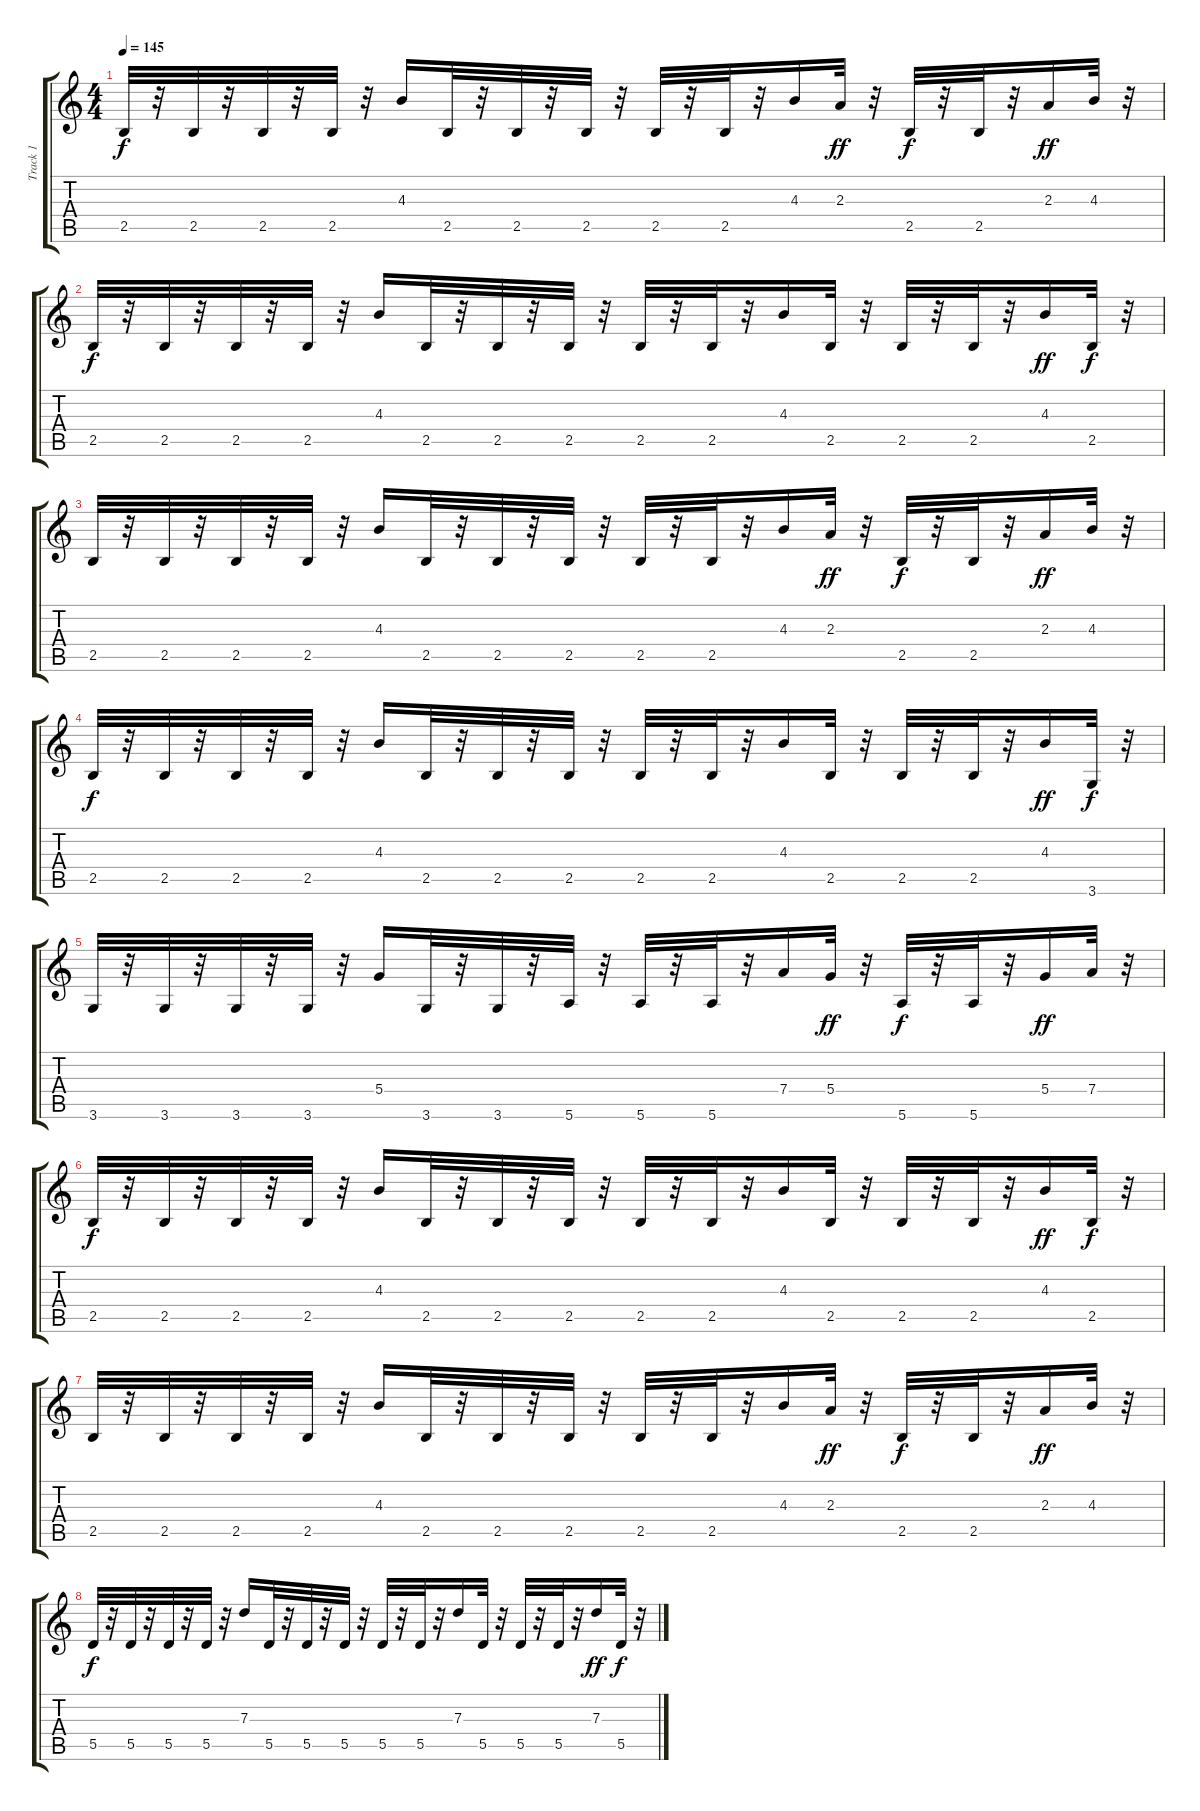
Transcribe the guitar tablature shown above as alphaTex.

\track ("Track 1" "Track 1") {instrument distortionguitar}
\staff {score tabs}
\tuning (E4 B3 G3 D3 A2 E2) {hide}
\ts (4 4)
\tempo 145
\clef g2
\ks c
2.5.32{dy f} r.32 2.5.32 r.32 2.5.32 r.32 2.5.32 r.32 4.3.16 2.5.32 r.32 2.5.32 r.32 2.5.32 r.32 2.5.32 r.32 2.5.32 r.32 4.3.16 2.3.32{dy ff} r.32 2.5.32{dy f} r.32 2.5.32 r.32 2.3.16{dy ff} 4.3.32 r.32 |
2.5.32{dy f} r.32 2.5.32 r.32 2.5.32 r.32 2.5.32 r.32 4.3.16 2.5.32 r.32 2.5.32 r.32 2.5.32 r.32 2.5.32 r.32 2.5.32 r.32 4.3.16 2.5.32 r.32 2.5.32 r.32 2.5.32 r.32 4.3.16{dy ff} 2.5.32{dy f} r.32 |
2.5.32 r.32 2.5.32 r.32 2.5.32 r.32 2.5.32 r.32 4.3.16 2.5.32 r.32 2.5.32 r.32 2.5.32 r.32 2.5.32 r.32 2.5.32 r.32 4.3.16 2.3.32{dy ff} r.32 2.5.32{dy f} r.32 2.5.32 r.32 2.3.16{dy ff} 4.3.32 r.32 |
2.5.32{dy f} r.32 2.5.32 r.32 2.5.32 r.32 2.5.32 r.32 4.3.16 2.5.32 r.32 2.5.32 r.32 2.5.32 r.32 2.5.32 r.32 2.5.32 r.32 4.3.16 2.5.32 r.32 2.5.32 r.32 2.5.32 r.32 4.3.16{dy ff} 3.6.32{dy f} r.32 |
3.6.32 r.32 3.6.32 r.32 3.6.32 r.32 3.6.32 r.32 5.4.16 3.6.32 r.32 3.6.32 r.32 5.6.32 r.32 5.6.32 r.32 5.6.32 r.32 7.4.16 5.4.32{dy ff} r.32 5.6.32{dy f} r.32 5.6.32 r.32 5.4.16{dy ff} 7.4.32 r.32 |
2.5.32{dy f} r.32 2.5.32 r.32 2.5.32 r.32 2.5.32 r.32 4.3.16 2.5.32 r.32 2.5.32 r.32 2.5.32 r.32 2.5.32 r.32 2.5.32 r.32 4.3.16 2.5.32 r.32 2.5.32 r.32 2.5.32 r.32 4.3.16{dy ff} 2.5.32{dy f} r.32 |
2.5.32 r.32 2.5.32 r.32 2.5.32 r.32 2.5.32 r.32 4.3.16 2.5.32 r.32 2.5.32 r.32 2.5.32 r.32 2.5.32 r.32 2.5.32 r.32 4.3.16 2.3.32{dy ff} r.32 2.5.32{dy f} r.32 2.5.32 r.32 2.3.16{dy ff} 4.3.32 r.32 |
5.5.32{dy f} r.32 5.5.32 r.32 5.5.32 r.32 5.5.32 r.32 7.3.16 5.5.32 r.32 5.5.32 r.32 5.5.32 r.32 5.5.32 r.32 5.5.32 r.32 7.3.16 5.5.32 r.32 5.5.32 r.32 5.5.32 r.32 7.3.16{dy ff} 5.5.32{dy f} r.32
